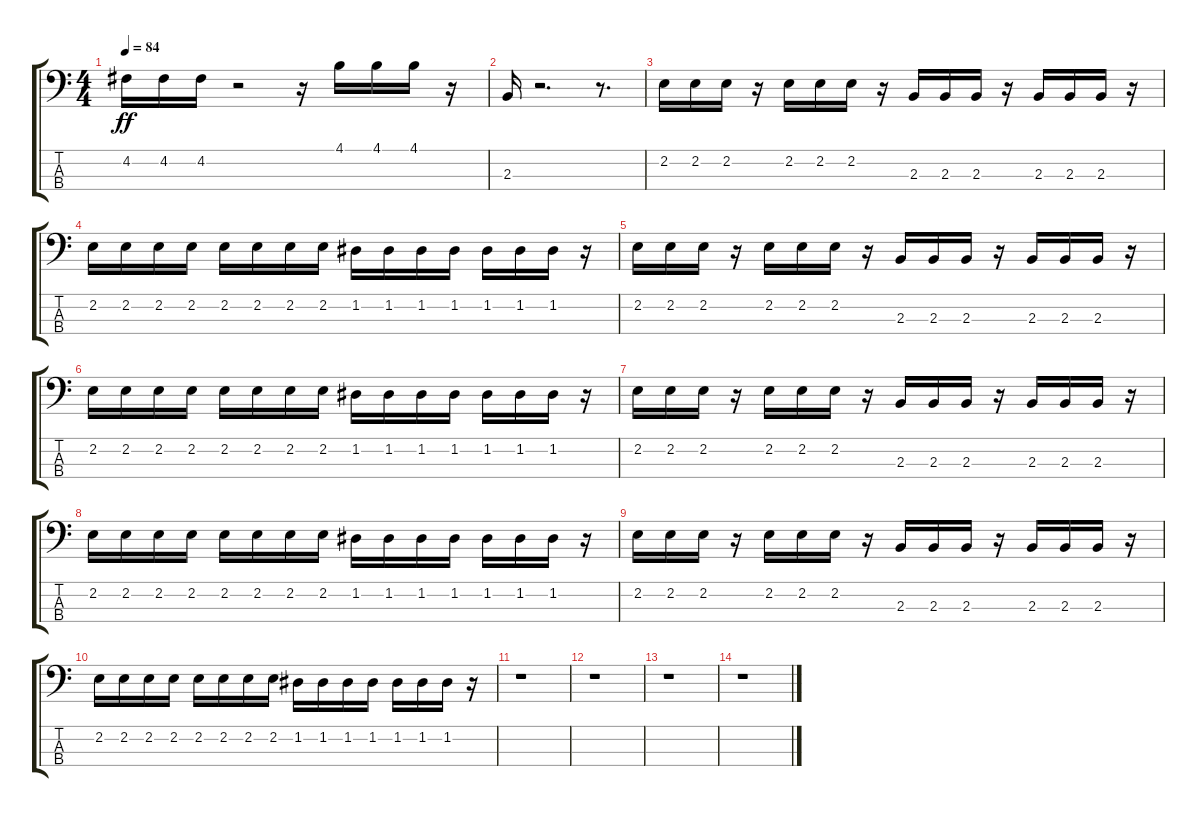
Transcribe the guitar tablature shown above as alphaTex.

\track "" {instrument electricbassfinger}
\staff {score tabs}
\tuning (G2 D2 A1 E1) {hide}
\ts (4 4)
\tempo 84
\clef f4
\ks c
4.2.16{dy ff} 4.2.16 4.2.16 r.2 r.16 4.1.16 4.1.16 4.1.16 r.16 |
2.3.16 r.2{d} r.8{d} |
2.2.16 2.2.16 2.2.16 r.16 2.2.16 2.2.16 2.2.16 r.16 2.3.16 2.3.16 2.3.16 r.16 2.3.16 2.3.16 2.3.16 r.16 |
2.2.16 2.2.16 2.2.16 2.2.16 2.2.16 2.2.16 2.2.16 2.2.16 1.2.16 1.2.16 1.2.16 1.2.16 1.2.16 1.2.16 1.2.16 r.16 |
2.2.16 2.2.16 2.2.16 r.16 2.2.16 2.2.16 2.2.16 r.16 2.3.16 2.3.16 2.3.16 r.16 2.3.16 2.3.16 2.3.16 r.16 |
2.2.16 2.2.16 2.2.16 2.2.16 2.2.16 2.2.16 2.2.16 2.2.16 1.2.16 1.2.16 1.2.16 1.2.16 1.2.16 1.2.16 1.2.16 r.16 |
2.2.16 2.2.16 2.2.16 r.16 2.2.16 2.2.16 2.2.16 r.16 2.3.16 2.3.16 2.3.16 r.16 2.3.16 2.3.16 2.3.16 r.16 |
2.2.16 2.2.16 2.2.16 2.2.16 2.2.16 2.2.16 2.2.16 2.2.16 1.2.16 1.2.16 1.2.16 1.2.16 1.2.16 1.2.16 1.2.16 r.16 |
2.2.16 2.2.16 2.2.16 r.16 2.2.16 2.2.16 2.2.16 r.16 2.3.16 2.3.16 2.3.16 r.16 2.3.16 2.3.16 2.3.16 r.16 |
2.2.16 2.2.16 2.2.16 2.2.16 2.2.16 2.2.16 2.2.16 2.2.16 1.2.16 1.2.16 1.2.16 1.2.16 1.2.16 1.2.16 1.2.16 r.16 |
r.1 |
r.1 |
r.1 |
r.1
